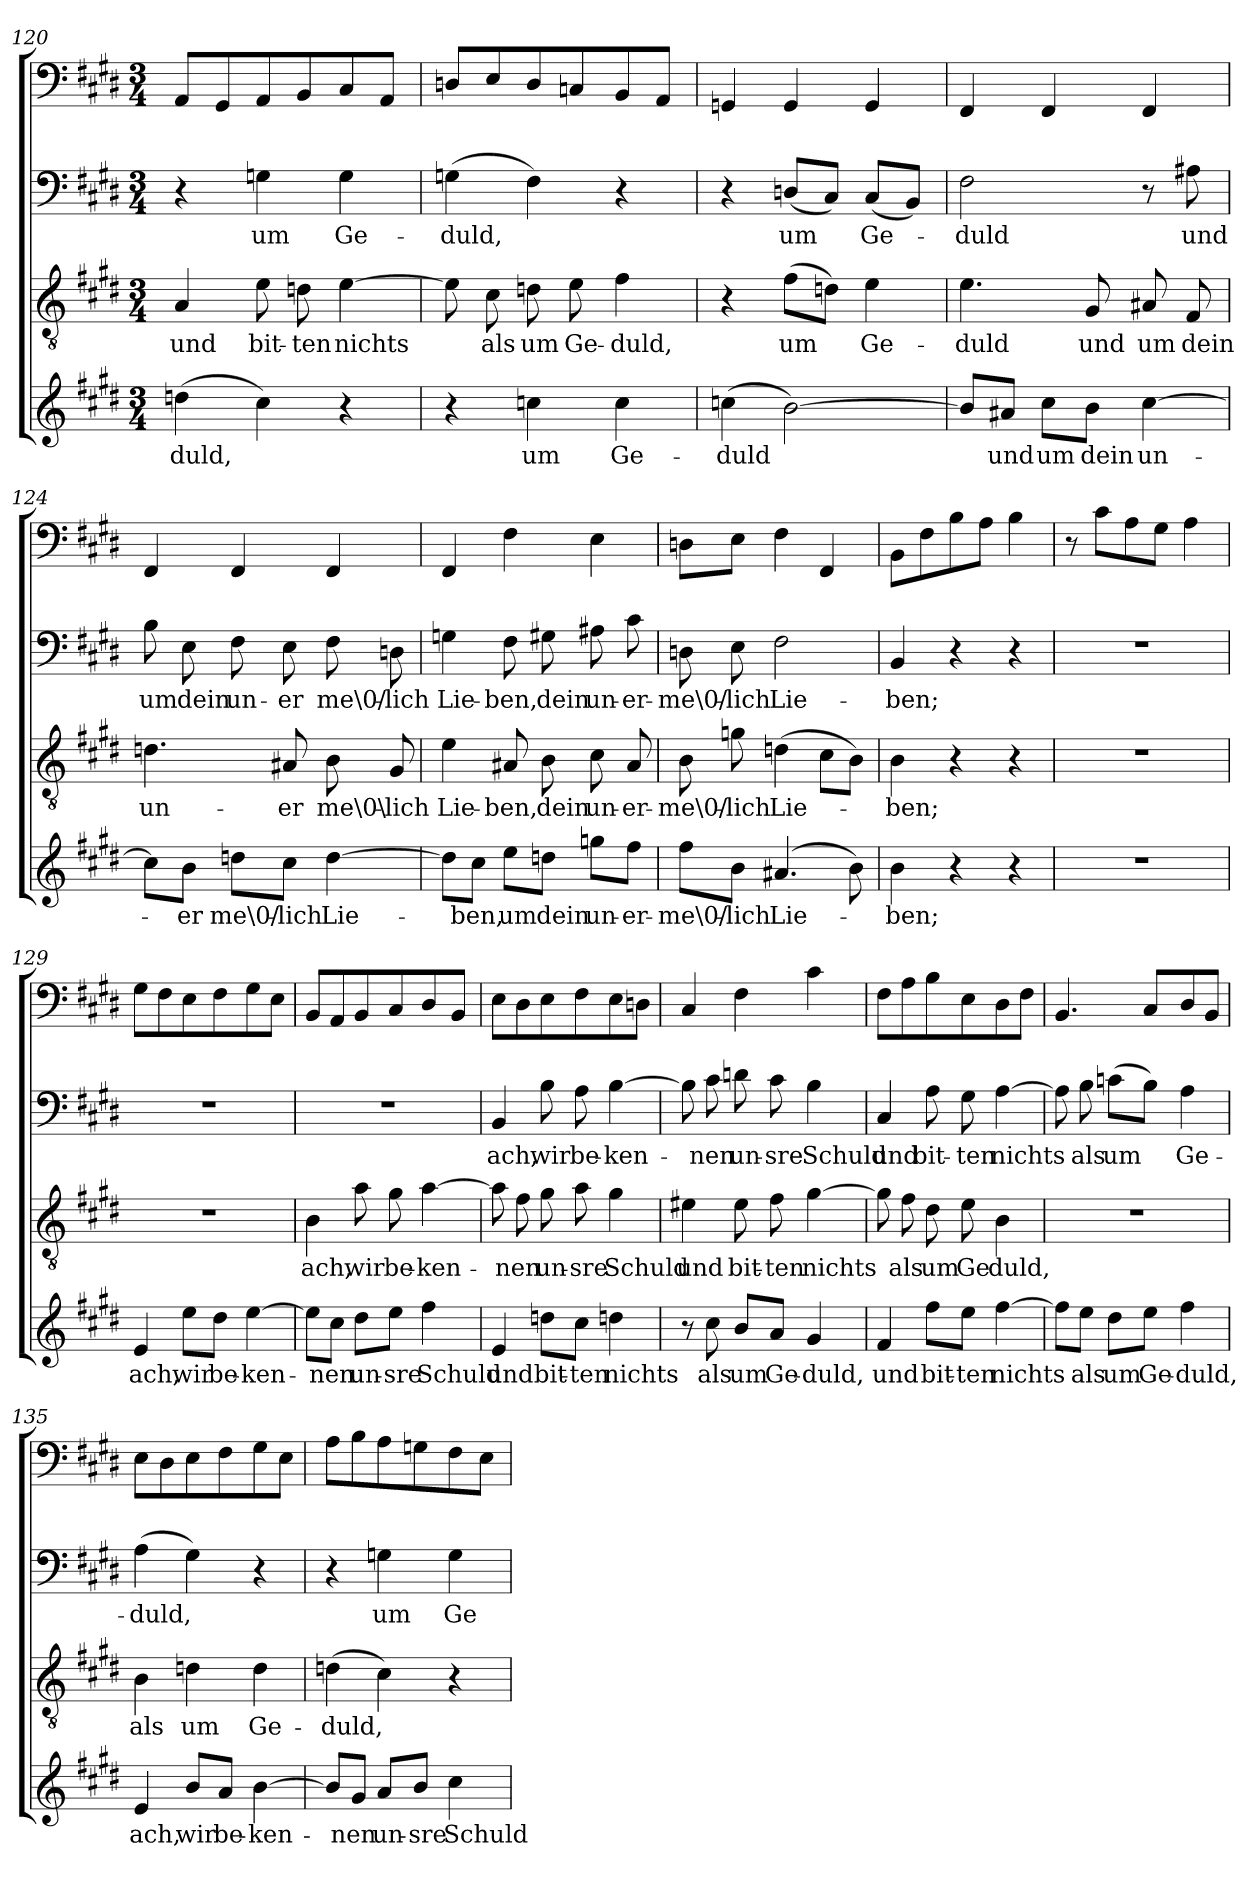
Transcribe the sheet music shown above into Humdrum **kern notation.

**kern	**text	**kern	**text	**kern	**text	**kern
*part4	*part4	*part3	*part3	*part2	*part2	*part1
*staff4	*staff4	*staff3	*staff3	*staff2	*staff2	*staff1
*clefG2	*	*clefGv2	*	*clefF4	*	*clefF4
*k[f#c#g#d#]	*	*k[f#c#g#d#]	*	*k[f#c#g#d#]	*	*k[f#c#g#d#]
*E:	*	*E:	*	*E:	*	*E:
*M3/4	*	*M3/4	*	*M3/4	*	*M3/4
=120	=120	=120	=120	=120	=120	=120
(4ddn\	-duld,	4A/	und	4r	.	8AA/L
.	.	.	.	.	.	8GG#/
4cc#\)	.	8e\	bit-	4Gn\	um	8AA/
.	.	8dn\	-ten	.	.	8BB/
4r	.	[4e\	nichts	4G\	Ge-	8C#/
.	.	.	.	.	.	8AA/J
=121	=121	=121	=121	=121	=121	=121
4r	.	8e\]	.	(4Gn\	-duld,	8Dn/L
.	.	8c#\	als	.	.	8E/
4ccn\	um	8dn\	um	4F#\)	.	8D/
.	.	8e\	Ge-	.	.	8Cn/
4cc\	Ge-	4f#\	-duld,	4r	.	8BB/
.	.	.	.	.	.	8AA/J
=122	=122	=122	=122	=122	=122	=122
(4ccn\	-duld	4r	.	4r	.	4GGn/
[2b\)	.	(8f#\L	um	(8Dn/L	um	4GG/
.	.	8dn\J)	.	8C#/J)	.	.
.	.	4e\	Ge-	(8C#/L	Ge-	4GG/
.	.	.	.	8BB/J)	.	.
=123	=123	=123	=123	=123	=123	=123
8b/L]	.	4.e\	-duld	2F#\	-duld	4FF#/
8a#X/J	und	.	.	.	.	.
8cc#\L	um	.	.	.	.	4FF#/
8b\J	dein	8G#/	und	.	.	.
[4cc#\	un-	8A#X/	um	8r	.	4FF#/
.	.	8F#/	dein	8A#X\	und	.
=124	=124	=124	=124	=124	=124	=124
8cc#\L]	.	4.dn\	un-	8B\	um	4FF#/
8b\J	-er	.	.	8E\	dein	.
8ddn\L	me\0/-	.	.	8F#\	un-	4FF#/
8cc#\J	-lich	8A#X/	-er	8E\	-er	.
[4dd\	Lie-	8B\	me\0\-	8F#\	me\0/-	4FF#/
.	.	8G#/	-lich	8Dn\	-lich	.
=125	=125	=125	=125	=125	=125	=125
8dd\L]	.	4e\	Lie-	4Gn\	Lie-	4FF#/
8cc#\J	-ben,	.	.	.	.	.
8ee\L	um	8A#X/	-ben,	8F#\	-ben,	4F#\
8ddn\J	dein	8B\	dein	8G#X\	dein	.
8ggn\L	un-	8c#\	un-	8A#X\	un-	4E\
8ff#\J	-er-	8A#/	-er-	8c#\	-er-	.
=126	=126	=126	=126	=126	=126	=126
8ff#\L	-me\0/-	8B\	-me\0/-	8Dn\	-me\0/-	8Dn\L
8b\J	-lich	8gn\	-lich	8E\	-lich	8E\J
(4.a#X/	Lie-	(4dn\	Lie-	2F#\	Lie-	4F#\
.	.	8c#\L	.	.	.	4FF#/
8b\)	.	8B\J)	.	.	.	.
=127	=127	=127	=127	=127	=127	=127
4b\	-ben;	4B\	-ben;	4BB/	-ben;	8BB\L
.	.	.	.	.	.	8F#\
4r	.	4r	.	4r	.	8B\
.	.	.	.	.	.	8A\J
4r	.	4r	.	4r	.	4B\
=128	=128	=128	=128	=128	=128	=128
2.r	.	2.r	.	2.r	.	8r
.	.	.	.	.	.	8c#\L
.	.	.	.	.	.	8A\
.	.	.	.	.	.	8G#\J
.	.	.	.	.	.	4A\
=129	=129	=129	=129	=129	=129	=129
4e/	ach,	2.r	.	2.r	.	8G#\L
.	.	.	.	.	.	8F#\
8ee\L	wir	.	.	.	.	8E\
8dd#\J	be-	.	.	.	.	8F#\
[4ee\	-ken-	.	.	.	.	8G#\
.	.	.	.	.	.	8E\J
=130	=130	=130	=130	=130	=130	=130
8ee\L]	.	4B\	ach,	2.r	.	8BB/L
8cc#\J	-nen	.	.	.	.	8AA/
8dd#\L	un-	8a\	wir	.	.	8BB/
8ee\J	-sre	8g#\	be-	.	.	8C#/
4ff#\	Schuld	[4a\	-ken-	.	.	8D#/
.	.	.	.	.	.	8BB/J
=131	=131	=131	=131	=131	=131	=131
4e/	und	8a\]	.	4BB/	ach,	8E\L
.	.	8f#\	-nen	.	.	8D#\
8ddn\L	bit-	8g#\	un-	8B\	wir	8E\
8cc#\J	-ten	8a\	-sre	8A\	be-	8F#\
4ddn\	nichts	4g#\	Schuld	[4B\	-ken-	8E\
.	.	.	.	.	.	8Dn\J
=132	=132	=132	=132	=132	=132	=132
8r	.	4e#X\	und	8B\]	.	4C#/
8cc#\	als	.	.	8c#\	-nen	.
8b/L	um	8e#\	bit-	8dn\	un-	4F#\
8a/J	Ge-	8f#\	-ten	8c#\	-sre	.
4g#/	-duld,	[4g#\	nichts	4B\	Schuld	4c#\
=133	=133	=133	=133	=133	=133	=133
4f#/	und	8g#\]	.	4C#/	und	8F#\L
.	.	8f#\	als	.	.	8A\
8ff#\L	bit-	8d#\	um	8A\	bit-	8B\
8ee\J	-ten	8e\	Ge	8G#\	-ten	8E\
[4ff#\	nichts	4B\	duld,	[4A\	nichts	8D#\
.	.	.	.	.	.	8F#\J
=134	=134	=134	=134	=134	=134	=134
8ff#\L]	.	2.r	.	8A\]	.	4.BB/
8ee\J	als	.	.	8B\	als	.
8dd#\L	um	.	.	(8cn\L	um	.
8ee\J	Ge-	.	.	8B\J)	.	8C#/L
4ff#\	-duld,	.	.	4A\	Ge-	8D#/
.	.	.	.	.	.	8BB/J
=135	=135	=135	=135	=135	=135	=135
4e/	ach,	4B\	als	(4A\	-duld,	8E\L
.	.	.	.	.	.	8D#\
8b/L	wir	4dn\	um	4G#\)	.	8E\
8a/J	be-	.	.	.	.	8F#\
[4b\	-ken-	4d\	Ge-	4r	.	8G#\
.	.	.	.	.	.	8E\J
=136	=136	=136	=136	=136	=136	=136
8b/L]	.	(4dn\	-duld,	4r	.	8A\L
8g#/J	-nen	.	.	.	.	8B\
8a/L	un-	4c#\)	.	4Gn\	um	8A\
8b/J	-sre	.	.	.	.	8Gn\
4cc#\	Schuld	4r	.	4G\	Ge-	8F#\
.	.	.	.	.	.	8E\J
=	=	=	=	=	=	=
*-	*-	*-	*-	*-	*-	*-
